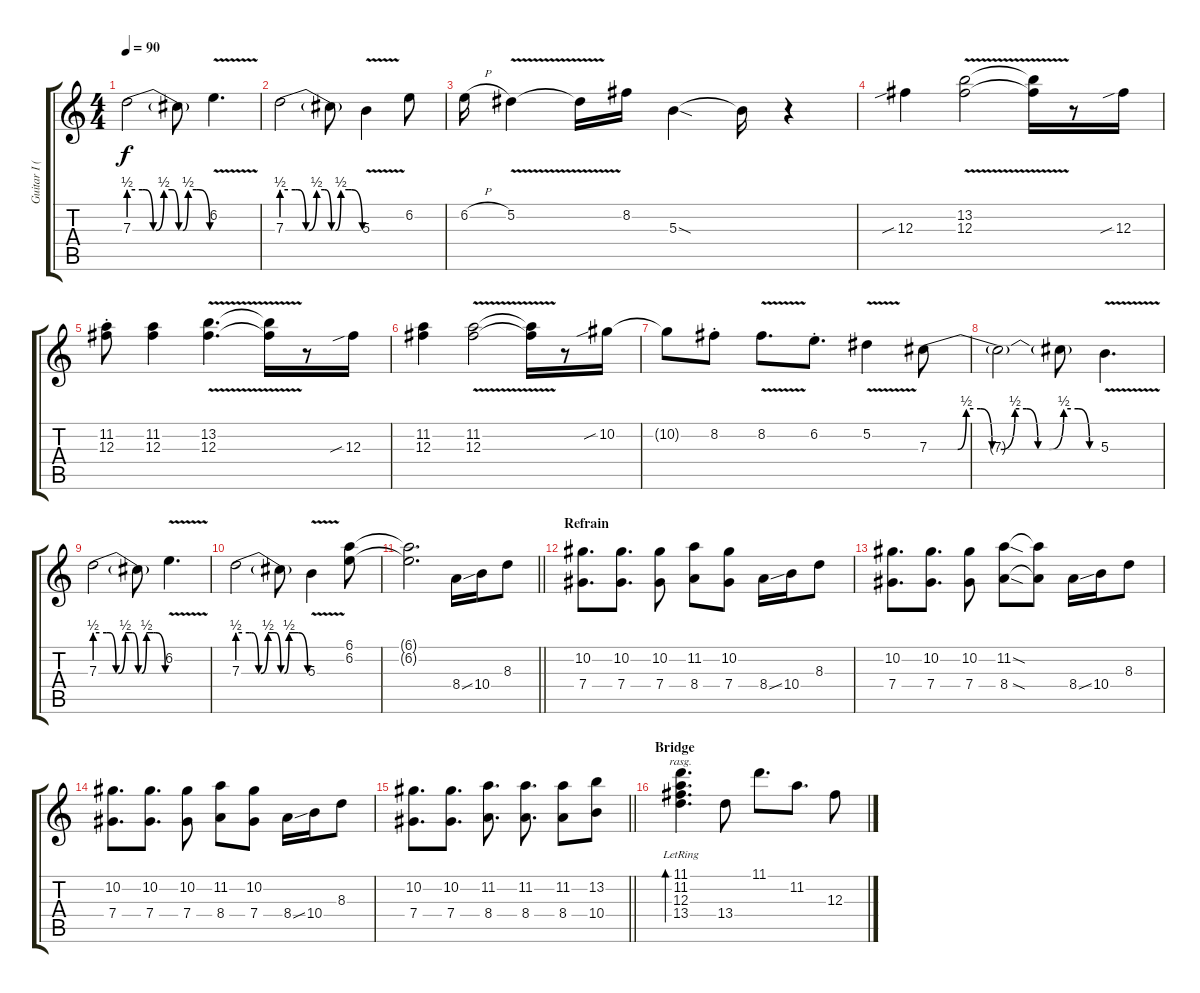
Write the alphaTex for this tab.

\track ("Guitar I (Robin Finck)" "Guitar I (") {instrument overdrivenguitar}
\staff {score tabs}
\tuning (Eb4 Bb3 Gb3 Db3 Ab2 Eb2) {hide}
\ts (4 4)
\tempo 90
\clef g2
\ks c
7.3{be (custom 0 2 10 2 12 2 18 0 20 0 26 2 32 2 37 0 40 0 44 2 50 2 52 2 60 0)}.2{dy f} 7.3{t}.8 6.2{v}.4{d} |
7.3{be (custom 0 2 10 2 12 2 18 0 20 0 26 2 32 2 37 0 40 0 44 2 50 2 52 2 60 0)}.2 7.3{t}.8 5.3{v}.4 6.2.8 |
6.2{h}.16 5.2{v}.4 5.2{t}.16 8.2.16 5.3{sod}.4 5.3{t}.16 r.4 |
12.3{sib}.4 (13.2{v} 12.3{v}).2 (13.2{t} 12.3{t}).16 r.8 12.3{sib}.16 |
(11.2{st} 12.3).8 (11.2 12.3).4 (13.2{v} 12.3{v}).4{d} (13.2{t} 12.3{t}).16 r.8 12.3{sib}.16 |
(11.2 12.3).4 (11.2{v} 12.3{v}).2 (11.2{t} 12.3{t}).16 r.8 10.2{sib}.16 |
10.2{t}.8 8.2{st}.8 8.2{v}.8{d} 6.2{st}.8{d} 5.2{v}.4 7.3{be (custom 0 0 10 0 13 2 18 2 22 0 25 0 30 2 34 2 38 0 42 0 47 2 52 2 56 0 60 0)}.8 |
7.3{t}.2 7.3{t}.8 5.3{v}.4{d} |
7.3{be (custom 0 2 10 2 12 2 18 0 20 0 26 2 32 2 37 0 40 0 44 2 50 2 52 2 60 0)}.2 7.3{t}.8 6.2{v}.4{d} |
7.3{be (custom 0 2 10 2 12 2 18 0 20 0 26 2 32 2 37 0 40 0 44 2 50 2 52 2 60 0)}.2 7.3{t}.8 5.3{v}.4 (6.1 6.2).8 |
\barLineRight lightlight
(6.1{t} 6.2{t}).2{d} 8.4{ss}.16 10.4.16 8.3.8 |
\section ("" "Refrain")
(10.2 7.4).8{d volume 10} (10.2 7.4).8{d} (10.2 7.4).8 (11.2 8.4).8 (10.2 7.4).8 8.4{ss}.16 10.4.16 8.3.8 |
(10.2 7.4).8{d} (10.2 7.4).8{d} (10.2 7.4).8 (11.2{sod} 8.4{sod}).8 (11.2{t} 8.4{t}).8 8.4{ss}.16 10.4.16 8.3.8 |
(10.2 7.4).8{d} (10.2 7.4).8{d} (10.2 7.4).8 (11.2 8.4).8 (10.2 7.4).8 8.4{ss}.16 10.4.16 8.3.8 |
\barLineRight lightlight
(10.2 7.4).8{d} (10.2 7.4).8{d} (11.2 8.4).8{d} (11.2 8.4).8{d} (11.2 8.4).8 (13.2 10.4).8 |
\section ("" "Bridge")
(11.1{lr} 11.2{lr} 12.3{lr} 13.4{lr}).4{d bd 120 rasg ii} 13.4.8 11.1.8{d} 11.2.8{d} 12.3.8
